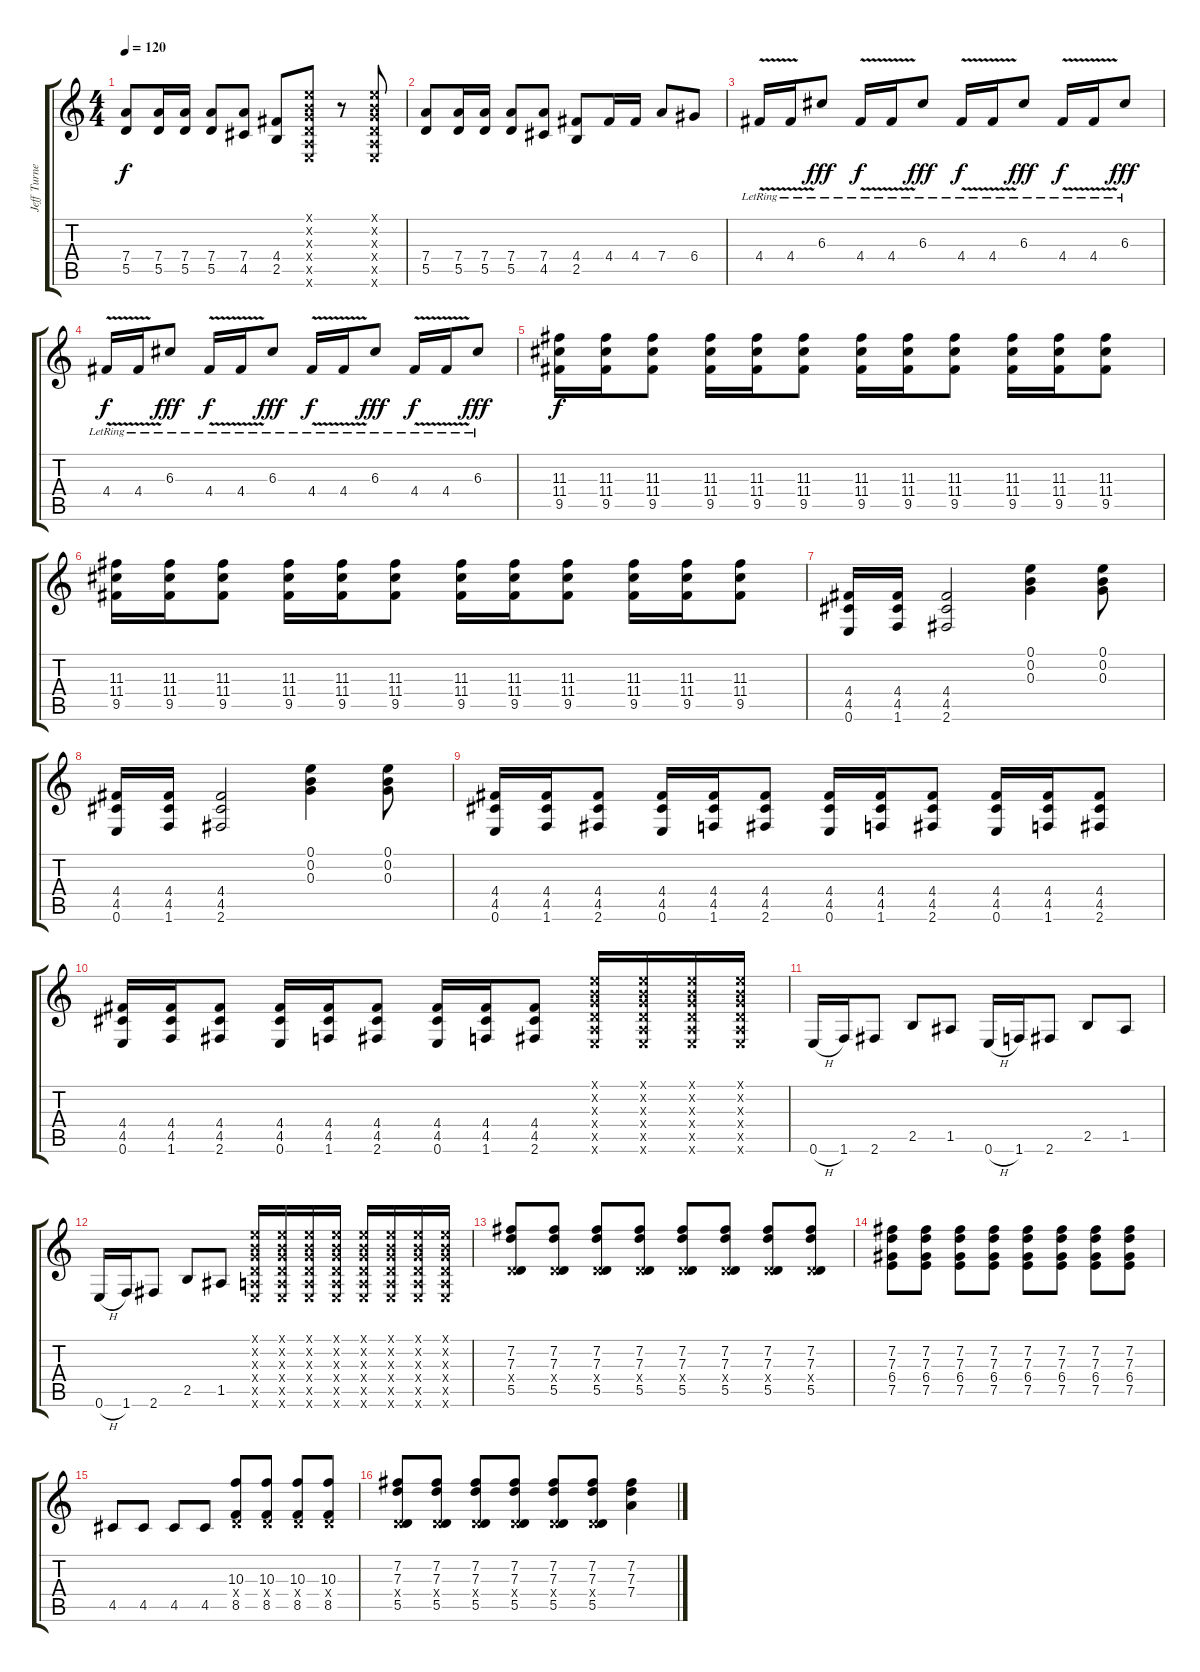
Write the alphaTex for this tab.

\track ("Jeff Turner" "Jeff Turne") {instrument acousticguitarsteel}
\staff {score tabs}
\tuning (E4 B3 G3 D3 A2 E2) {hide}
\ts (4 4)
\tempo 120
\clef g2
\ks c
(7.4 5.5).8{dy f} (7.4 5.5).16 (7.4 5.5).16 (7.4 5.5).8 (7.4 4.5).8 (4.4 2.5).8 (0.1{x} 0.2{x} 0.3{x} 0.4{x} 0.5{x} 0.6{x}).8 r.8 (0.1{x} 0.2{x} 0.3{x} 0.4{x} 0.5{x} 0.6{x}).8 |
(7.4 5.5).8 (7.4 5.5).16 (7.4 5.5).16 (7.4 5.5).8 (7.4 4.5).8 (4.4 2.5).8 4.4.16 4.4.16 7.4.8 6.4.8 |
4.4{v lr}.16 4.4{v lr}.16 6.3{lr}.8{dy fff} 4.4{v lr}.16{dy f} 4.4{v lr}.16 6.3{lr}.8{dy fff} 4.4{v lr}.16{dy f} 4.4{v lr}.16 6.3{lr}.8{dy fff} 4.4{v lr}.16{dy f} 4.4{v lr}.16 6.3{lr}.8{dy fff} |
4.4{v lr}.16{dy f} 4.4{v lr}.16 6.3{lr}.8{dy fff} 4.4{v lr}.16{dy f} 4.4{v lr}.16 6.3{lr}.8{dy fff} 4.4{v lr}.16{dy f} 4.4{v lr}.16 6.3{lr}.8{dy fff} 4.4{v lr}.16{dy f} 4.4{v lr}.16 6.3{lr}.8{dy fff} |
(11.3 11.4 9.5).16{dy f} (11.3 11.4 9.5).16 (11.3 11.4 9.5).8 (11.3 11.4 9.5).16 (11.3 11.4 9.5).16 (11.3 11.4 9.5).8 (11.3 11.4 9.5).16 (11.3 11.4 9.5).16 (11.3 11.4 9.5).8 (11.3 11.4 9.5).16 (11.3 11.4 9.5).16 (11.3 11.4 9.5).8 |
(11.3 11.4 9.5).16 (11.3 11.4 9.5).16 (11.3 11.4 9.5).8 (11.3 11.4 9.5).16 (11.3 11.4 9.5).16 (11.3 11.4 9.5).8 (11.3 11.4 9.5).16 (11.3 11.4 9.5).16 (11.3 11.4 9.5).8 (11.3 11.4 9.5).16 (11.3 11.4 9.5).16 (11.3 11.4 9.5).8 |
(4.4 4.5 0.6).16 (4.4 4.5 1.6).16 (4.4 4.5 2.6).2 (0.1 0.2 0.3).4 (0.1 0.2 0.3).8 |
(4.4 4.5 0.6).16 (4.4 4.5 1.6).16 (4.4 4.5 2.6).2 (0.1 0.2 0.3).4 (0.1 0.2 0.3).8 |
(4.4 4.5 0.6).16 (4.4 4.5 1.6).16 (4.4 4.5 2.6).8 (4.4 4.5 0.6).16 (4.4 4.5 1.6).16 (4.4 4.5 2.6).8 (4.4 4.5 0.6).16 (4.4 4.5 1.6).16 (4.4 4.5 2.6).8 (4.4 4.5 0.6).16 (4.4 4.5 1.6).16 (4.4 4.5 2.6).8 |
(4.4 4.5 0.6).16 (4.4 4.5 1.6).16 (4.4 4.5 2.6).8 (4.4 4.5 0.6).16 (4.4 4.5 1.6).16 (4.4 4.5 2.6).8 (4.4 4.5 0.6).16 (4.4 4.5 1.6).16 (4.4 4.5 2.6).8 (0.1{x} 0.2{x} 0.3{x} 0.4{x} 0.5{x} 0.6{x}).16 (0.1{x} 0.2{x} 0.3{x} 0.4{x} 0.5{x} 0.6{x}).16 (0.1{x} 0.2{x} 0.3{x} 0.4{x} 0.5{x} 0.6{x}).16 (0.1{x} 0.2{x} 0.3{x} 0.4{x} 0.5{x} 0.6{x}).16 |
0.6{h}.16 1.6.16 2.6.8 2.5.8 1.5.8 0.6{h}.16 1.6.16 2.6.8 2.5.8 1.5.8 |
0.6{h}.16 1.6.16 2.6.8 2.5.8 1.5.8 (0.1{x} 0.2{x} 0.3{x} 0.4{x} 0.5{x} 0.6{x}).16 (0.1{x} 0.2{x} 0.3{x} 0.4{x} 0.5{x} 0.6{x}).16 (0.1{x} 0.2{x} 0.3{x} 0.4{x} 0.5{x} 0.6{x}).16 (0.1{x} 0.2{x} 0.3{x} 0.4{x} 0.5{x} 0.6{x}).16 (0.1{x} 0.2{x} 0.3{x} 0.4{x} 0.5{x} 0.6{x}).16 (0.1{x} 0.2{x} 0.3{x} 0.4{x} 0.5{x} 0.6{x}).16 (0.1{x} 0.2{x} 0.3{x} 0.4{x} 0.5{x} 0.6{x}).16 (0.1{x} 0.2{x} 0.3{x} 0.4{x} 0.5{x} 0.6{x}).16 |
(7.2 7.3 0.4{x} 5.5).8 (7.2 7.3 0.4{x} 5.5).8 (7.2 7.3 0.4{x} 5.5).8 (7.2 7.3 0.4{x} 5.5).8 (7.2 7.3 0.4{x} 5.5).8 (7.2 7.3 0.4{x} 5.5).8 (7.2 7.3 0.4{x} 5.5).8 (7.2 7.3 0.4{x} 5.5).8 |
(7.2 7.3 6.4 7.5).8 (7.2 7.3 6.4 7.5).8 (7.2 7.3 6.4 7.5).8 (7.2 7.3 6.4 7.5).8 (7.2 7.3 6.4 7.5).8 (7.2 7.3 6.4 7.5).8 (7.2 7.3 6.4 7.5).8 (7.2 7.3 6.4 7.5).8 |
4.5.8 4.5.8 4.5.8 4.5.8 (10.3 0.4{x} 8.5).8 (10.3 0.4{x} 8.5).8 (10.3 0.4{x} 8.5).8 (10.3 0.4{x} 8.5).8 |
(7.2 7.3 0.4{x} 5.5).8 (7.2 7.3 0.4{x} 5.5).8 (7.2 7.3 0.4{x} 5.5).8 (7.2 7.3 0.4{x} 5.5).8 (7.2 7.3 0.4{x} 5.5).8 (7.2 7.3 0.4{x} 5.5).8 (7.2 7.3 7.4).4
